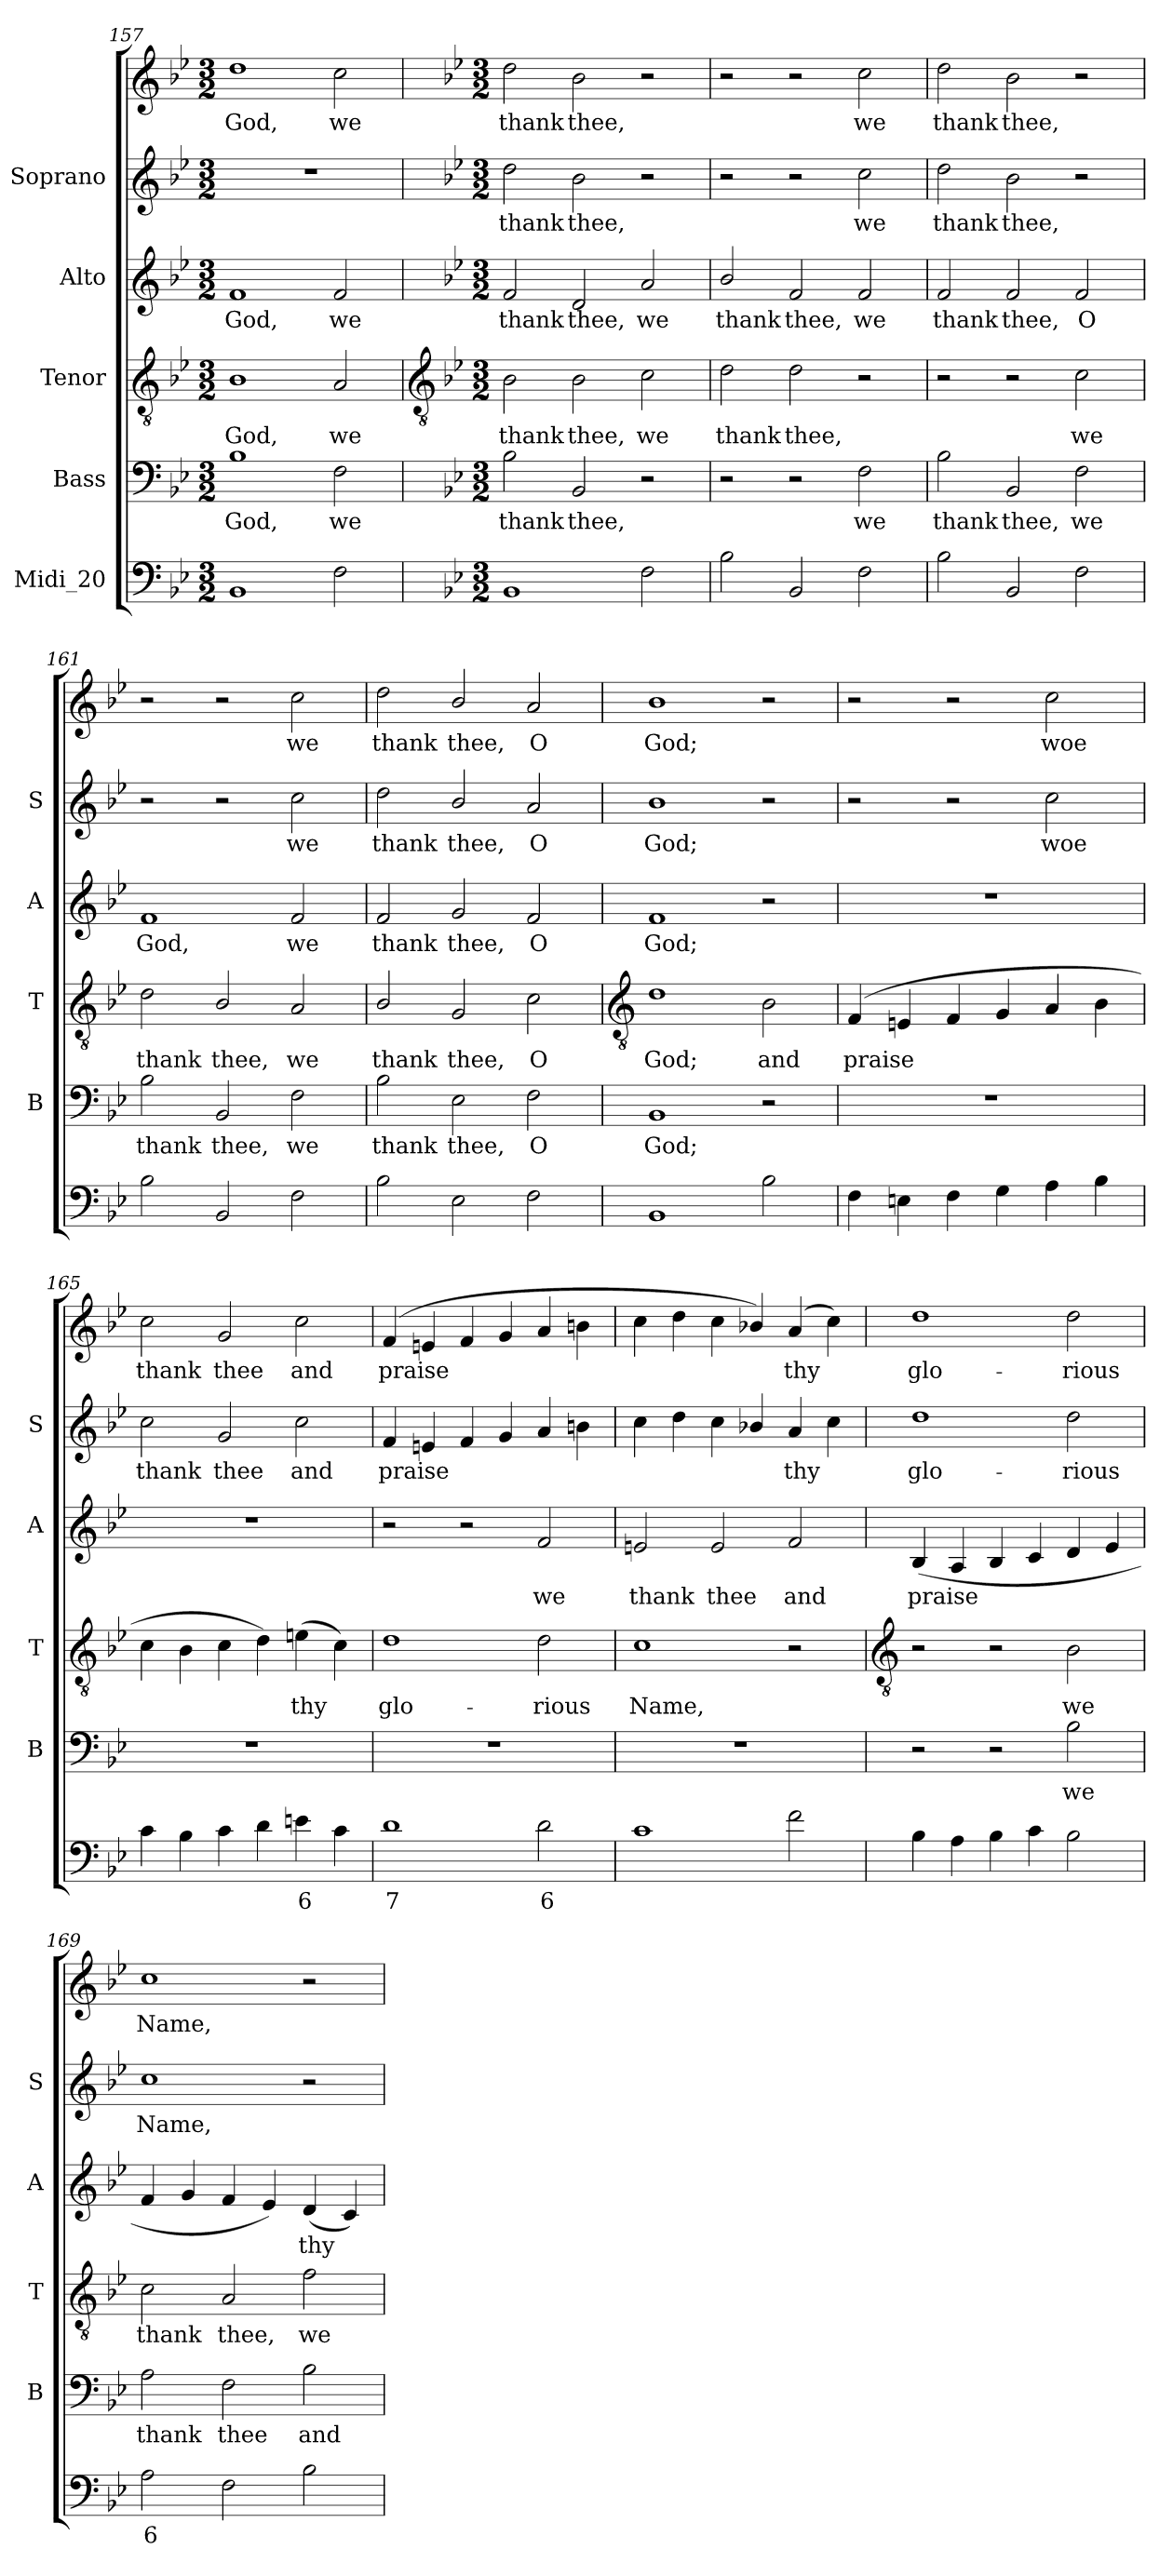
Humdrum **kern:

**kern	**text	**kern	**text	**kern	**text	**kern	**text	**kern	**text	**kern	**text
*part5	*part5	*part4	*part4	*part3	*part3	*part2	*part2	*part1	*part1	*part1	*part1
*staff6	*staff6	*staff5	*staff5	*staff4	*staff4	*staff3	*staff3	*staff2	*staff2	*staff1	*staff1
*I"Midi_20	*	*I"Bass	*	*I"Tenor	*	*I"Alto	*	*I"Soprano	*	*	*
*	*	*I'B	*	*I'T	*	*I'A	*	*I'S	*	*	*
*clefF4	*	*clefF4	*	*clefGv2	*	*clefG2	*	*clefG2	*	*clefG2	*
*k[b-e-]	*	*k[b-e-]	*	*k[b-e-]	*	*k[b-e-]	*	*k[b-e-]	*	*k[b-e-]	*
*B-:	*	*B-:	*	*B-:	*	*B-:	*	*B-:	*	*B-:	*
*M3/2	*	*M3/2	*	*M3/2	*	*M3/2	*	*M3/2	*	*M3/2	*
=157	=157	=157	=157	=157	=157	=157	=157	=157	=157	=157	=157
!	!	!	!LO:LY:b	!	!LO:LY:b	!	!LO:LY:b	!LO:N:vis=1	!	!	!LO:LY:b
1BB-	.	1B-	God,	1B-	God,	1f	God,	1.r	.	1dd	God,
!	!	!	!LO:LY:b	!	!LO:LY:b	!	!LO:LY:b	!	!	!	!LO:LY:b
2F	.	2F	we	2A	we	2f	we	.	.	2cc	we
!!LO:LB:g=z
=158	=158	=158	=158	=158	=158	=158	=158	=158	=158	=158	=158
*	*	*	*	*clefGv2	*	*	*	*	*	*	*
*	*	*	*	*	*	*	*	*k[b-e-]	*	*k[b-e-]	*
*	*	*	*	*	*	*	*	*B-:	*	*B-:	*
*M3/2	*	*M3/2	*	*M3/2	*	*M3/2	*	*M3/2	*	*M3/2	*
!	!	!	!LO:LY:b	!	!LO:LY:b	!	!LO:LY:b	!	!LO:LY:b	!	!LO:LY:b
1BB-	.	2B-	thank	2B-	thank	2f	thank	2dd	thank	2dd	thank
!	!	!	!LO:LY:b	!	!LO:LY:b	!	!LO:LY:b	!	!LO:LY:b	!	!LO:LY:b
.	.	2BB-	thee,	2B-	thee,	2d	thee,	2b-	thee,	2b-	thee,
!	!	!	!	!	!LO:LY:b	!	!LO:LY:b	!	!	!	!
2F	.	2r	.	2c	we	2a	we	2r	.	2r	.
=159	=159	=159	=159	=159	=159	=159	=159	=159	=159	=159	=159
!	!	!	!	!	!LO:LY:b	!	!LO:LY:b	!	!	!	!
2B-	.	2r	.	2d	thank	2b-/	thank	2r	.	2r	.
!	!	!	!	!	!LO:LY:b	!	!LO:LY:b	!	!	!	!
2BB-	.	2r	.	2d	thee,	2f	thee,	2r	.	2r	.
!	!	!	!LO:LY:b	!	!	!	!LO:LY:b	!	!LO:LY:b	!	!LO:LY:b
2F	.	2F	we	2r	.	2f	we	2cc	we	2cc	we
=160	=160	=160	=160	=160	=160	=160	=160	=160	=160	=160	=160
!	!	!	!LO:LY:b	!	!	!	!LO:LY:b	!	!LO:LY:b	!	!LO:LY:b
2B-	.	2B-	thank	2r	.	2f	thank	2dd	thank	2dd	thank
!	!	!	!LO:LY:b	!	!	!	!LO:LY:b	!	!LO:LY:b	!	!LO:LY:b
2BB-	.	2BB-	thee,	2r	.	2f	thee,	2b-	thee,	2b-	thee,
!	!	!	!LO:LY:b	!	!LO:LY:b	!	!LO:LY:b	!	!	!	!
2F	.	2F	we	2c	we	2f	O	2r	.	2r	.
=161	=161	=161	=161	=161	=161	=161	=161	=161	=161	=161	=161
!	!	!	!LO:LY:b	!	!LO:LY:b	!	!LO:LY:b	!	!	!	!
2B-	.	2B-	thank	2d	thank	1f	God,	2r	.	2r	.
!	!	!	!LO:LY:b	!	!LO:LY:b	!	!	!	!	!	!
2BB-	.	2BB-	thee,	2B-/	thee,	.	.	2r	.	2r	.
!	!	!	!LO:LY:b	!	!LO:LY:b	!	!LO:LY:b	!	!LO:LY:b	!	!LO:LY:b
2F	.	2F	we	2A	we	2f	we	2cc	we	2cc	we
=162	=162	=162	=162	=162	=162	=162	=162	=162	=162	=162	=162
!	!	!	!LO:LY:b	!	!LO:LY:b	!	!LO:LY:b	!	!LO:LY:b	!	!LO:LY:b
2B-	.	2B-	thank	2B-/	thank	2f	thank	2dd	thank	2dd	thank
!	!	!	!LO:LY:b	!	!LO:LY:b	!	!LO:LY:b	!	!LO:LY:b	!	!LO:LY:b
2E-	.	2E-	thee,	2G	thee,	2g	thee,	2b-/	thee,	2b-/	thee,
!	!	!	!LO:LY:b	!	!LO:LY:b	!	!LO:LY:b	!	!LO:LY:b	!	!LO:LY:b
2F	.	2F	O	2c	O	2f	O	2a	O	2a	O
!!LO:LB:g=z
=163	=163	=163	=163	=163	=163	=163	=163	=163	=163	=163	=163
*	*	*	*	*clefGv2	*	*	*	*	*	*	*
!	!	!	!LO:LY:b	!	!LO:LY:b	!	!LO:LY:b	!	!LO:LY:b	!	!LO:LY:b
1BB-	.	1BB-	God;	1d	God;	1f	God;	1b-	God;	1b-	God;
!	!	!	!	!	!LO:LY:b	!	!	!	!	!	!
2B-	.	2r	.	2B-	and	2r	.	2r	.	2r	.
=164	=164	=164	=164	=164	=164	=164	=164	=164	=164	=164	=164
!	!	!LO:N:vis=1	!	!	!LO:LY:b	!LO:N:vis=1	!	!	!	!	!
4F	.	1.r	.	(>4F	praise	1.r	.	2r	.	2r	.
4En	.	.	.	4En	.	.	.	.	.	.	.
4F	.	.	.	4F	.	.	.	2r	.	2r	.
4G	.	.	.	4G	.	.	.	.	.	.	.
!	!	!	!	!	!	!	!	!	!LO:LY:b	!	!LO:LY:b
4A	.	.	.	4A	.	.	.	2cc	woe	2cc	woe
4B-	.	.	.	4B-	.	.	.	.	.	.	.
=165	=165	=165	=165	=165	=165	=165	=165	=165	=165	=165	=165
!	!	!LO:N:vis=1	!	!	!	!LO:N:vis=1	!	!	!LO:LY:b	!	!LO:LY:b
4c	.	1.r	.	4c	.	1.r	.	2cc	thank	2cc	thank
4B-	.	.	.	4B-	.	.	.	.	.	.	.
!	!	!	!	!	!	!	!	!	!LO:LY:b	!	!LO:LY:b
4c	.	.	.	4c	.	.	.	2g	thee	2g	thee
4d	.	.	.	4d)	.	.	.	.	.	.	.
!	!LO:LY:b	!	!	!	!LO:LY:b	!	!	!	!LO:LY:b	!	!LO:LY:b
4en	6	.	.	(>4en	thy	.	.	2cc	and	2cc	and
4c	.	.	.	4c)	.	.	.	.	.	.	.
=166	=166	=166	=166	=166	=166	=166	=166	=166	=166	=166	=166
!	!LO:LY:b	!LO:N:vis=1	!	!	!LO:LY:b	!	!	!	!LO:LY:b	!	!LO:LY:b
1d	7	1.r	.	1d	glo-	2r	.	4f	praise	(>4f	praise
.	.	.	.	.	.	.	.	4en	.	4en	.
.	.	.	.	.	.	2r	.	4f	.	4f	.
.	.	.	.	.	.	.	.	4g	.	4g	.
!	!LO:LY:b	!	!	!	!LO:LY:b	!	!LO:LY:b	!	!	!	!
2d	6	.	.	2d	-rious	2f	we	4a	.	4a	.
.	.	.	.	.	.	.	.	4bn	.	4bn	.
=167	=167	=167	=167	=167	=167	=167	=167	=167	=167	=167	=167
!	!	!LO:N:vis=1	!	!	!LO:LY:b	!	!LO:LY:b	!	!	!	!
1c	.	1.r	.	1c	Name,	2en	thank	4cc	.	4cc	.
.	.	.	.	.	.	.	.	4dd	.	4dd	.
!	!	!	!	!	!	!	!LO:LY:b	!	!	!	!
.	.	.	.	.	.	2e	thee	4cc	.	4cc	.
.	.	.	.	.	.	.	.	4b-X/	.	4b-X/)	.
!	!	!	!	!	!	!	!LO:LY:b	!	!LO:LY:b	!	!LO:LY:b
2f	.	.	.	2r	.	2f	and	4a	thy	(<4a	thy
.	.	.	.	.	.	.	.	4cc	.	4cc)	.
!!LO:LB:g=z
=168	=168	=168	=168	=168	=168	=168	=168	=168	=168	=168	=168
*	*	*	*	*clefGv2	*	*	*	*	*	*	*
!	!	!	!	!	!	!	!LO:LY:b	!	!LO:LY:b	!	!LO:LY:b
4B-	.	2r	.	2r	.	(<4B-	praise	1dd	glo-	1dd	glo-
4A	.	.	.	.	.	4A	.	.	.	.	.
4B-	.	2r	.	2r	.	4B-	.	.	.	.	.
4c	.	.	.	.	.	4c	.	.	.	.	.
!	!	!	!LO:LY:b	!	!LO:LY:b	!	!	!	!LO:LY:b	!	!LO:LY:b
2B-	.	2B-	we	2B-	we	4d	.	2dd	-rious	2dd	-rious
.	.	.	.	.	.	4e-	.	.	.	.	.
=169	=169	=169	=169	=169	=169	=169	=169	=169	=169	=169	=169
!	!LO:LY:b	!	!LO:LY:b	!	!LO:LY:b	!	!	!	!LO:LY:b	!	!LO:LY:b
2A	6	2A	thank	2c	thank	4f	.	1cc	Name,	1cc	Name,
.	.	.	.	.	.	4g	.	.	.	.	.
!	!	!	!LO:LY:b	!	!LO:LY:b	!	!	!	!	!	!
2F	.	2F	thee	2A	thee,	4f	.	.	.	.	.
.	.	.	.	.	.	4e-)	.	.	.	.	.
!	!	!	!LO:LY:b	!	!LO:LY:b	!	!LO:LY:b	!	!	!	!
2B-	.	2B-	and	2f	we	(<4d	thy	2r	.	2r	.
.	.	.	.	.	.	4c)	.	.	.	.	.
=	=	=	=	=	=	=	=	=	=	=	=
*-	*-	*-	*-	*-	*-	*-	*-	*-	*-	*-	*-
